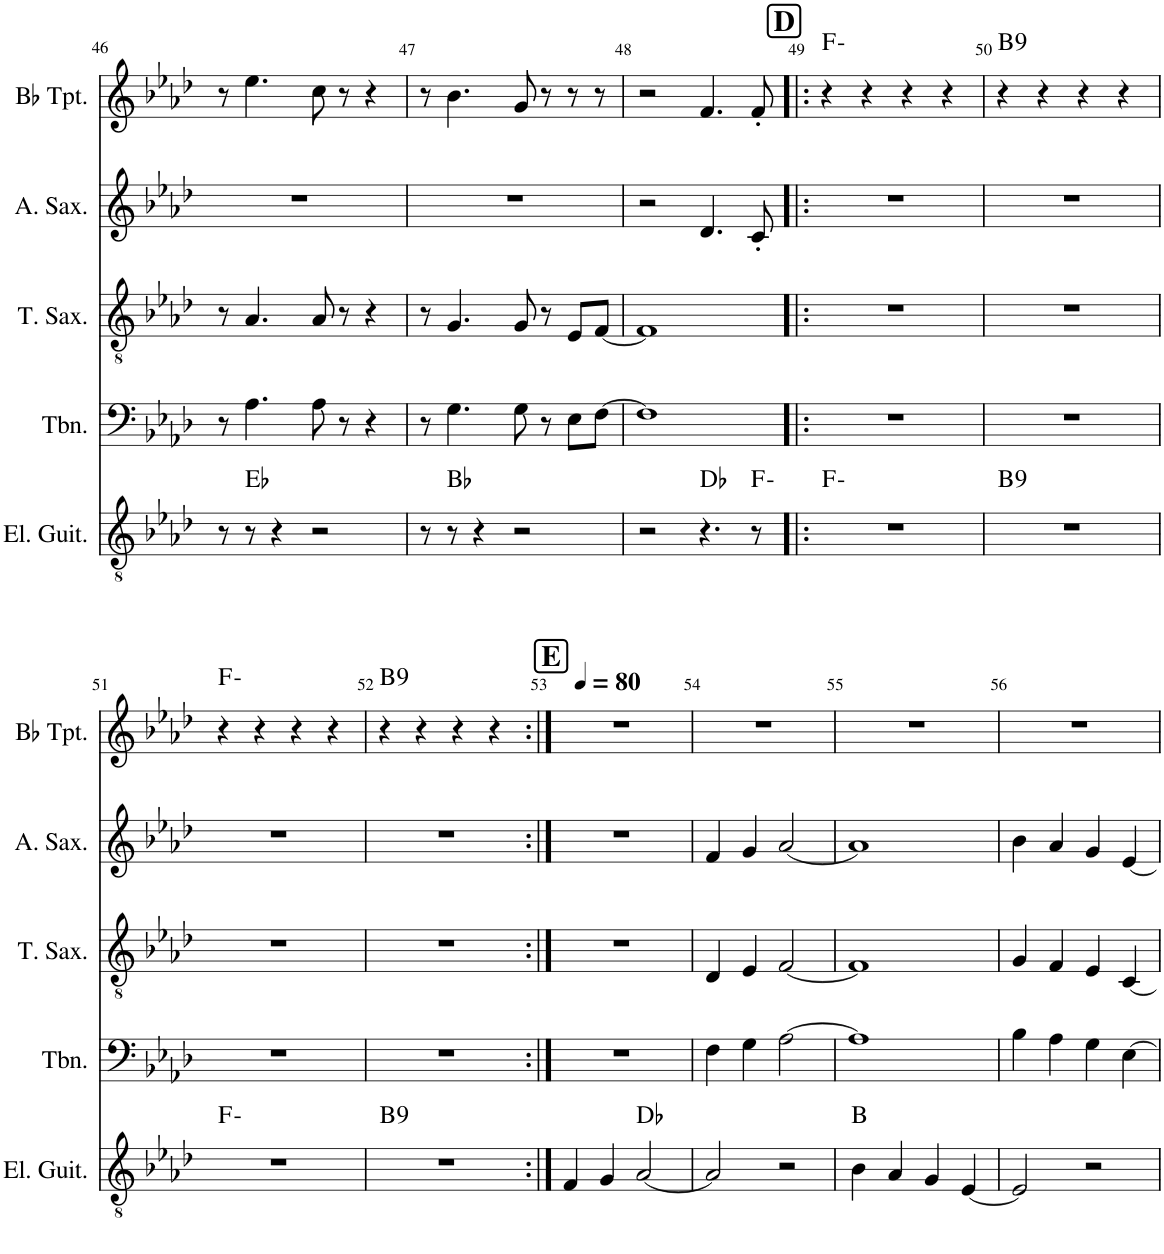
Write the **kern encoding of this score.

**kern	**harte	**kern	**kern	**kern	**kern	**harte
*part5	*part5	*part4	*part3	*part2	*part1	*part1
*staff5	*	*staff4	*staff3	*staff2	*staff1	*
*I"Electric Guitar	*	*I"Trombone	*I"Tenor Saxophone	*I"Alto Saxophone	*I"Bb Trumpet	*
*I'El. Guit.	*	*I'Tbn.	*I'T. Sax.	*I'A. Sax.	*I'Bb Tpt.	*
!!LO:PB:g=z
*clefGv2	*	*clefF4	*clefGv2	*clefG2	*clefG2	*
*	*	*	*ITrd8c14	*ITrd5c9	*ITrd1c2	*
*k[b-e-a-d-]	*	*k[b-e-a-d-]	*k[b-e-a-d-]	*k[b-e-a-d-]	*k[b-e-a-d-]	*
*M4/4	*	*M4/4	*M4/4	*M4/4	*M4/4	*
=46	=46	=46	=46	=46	=46	=46
8r	.	8r	8r	1r	8r	.
8r	Eb:maj	4.A-\	4.A-/	.	4.ee-\	.
4r	.	.	.	.	.	.
2r	.	8A-\	8A-/	.	8cc\	.
.	.	8r	8r	.	8r	.
.	.	4r	4r	.	4r	.
=47	=47	=47	=47	=47	=47	=47
8r	.	8r	8r	1r	8r	.
8r	Bb:maj	4.G\	4.G/	.	4.b-\	.
4r	.	.	.	.	.	.
2r	.	8G\	8G/	.	8g/	.
.	.	8r	8r	.	8r	.
.	.	8E-\L	8E-/L	.	8r	.
.	.	[8F\J	[8F/J	.	8r	.
=48	=48	=48	=48	=48	=48	=48
2r	.	1F]	1F]	2r	2r	.
4.r	Db:maj	.	.	4.d-/	4.f/	.
8r	F:min	.	.	8c'/	8f'/	.
!!LO:REH:place=s1:a:B:cj:fs=14:t=D
=49!|:	=49!|:	=49!|:	=49!|:	=49!|:	=49!|:	=49!|:
1r	F:min	1r	1r	1r	4r	F:min
.	.	.	.	.	4r	.
.	.	.	.	.	4r	.
.	.	.	.	.	4r	.
=50	=50	=50	=50	=50	=50	=50
!	!LO:H:kt=9	!	!	!	!	!LO:H:kt=9
1r	B:9	1r	1r	1r	4r	B:9
.	.	.	.	.	4r	.
.	.	.	.	.	4r	.
.	.	.	.	.	4r	.
!!LO:LB:g=z
=51	=51	=51	=51	=51	=51	=51
1r	F:min	1r	1r	1r	4r	F:min
.	.	.	.	.	4r	.
.	.	.	.	.	4r	.
.	.	.	.	.	4r	.
=52	=52	=52	=52	=52	=52	=52
!	!LO:H:kt=9	!	!	!	!	!LO:H:kt=9
1r	B:9	1r	1r	1r	4r	B:9
.	.	.	.	.	4r	.
.	.	.	.	.	4r	.
.	.	.	.	.	4r	.
=53:|!	=53:|!	=53:|!	=53:|!	=53:|!	=53:|!	=53:|!
!!LO:REH:place=s1:a:B:cj:fs=14:t=E
*	*	*	*	*	*MM80	*
4F/	.	1r	1r	1r	1r	.
4G/	.	.	.	.	.	.
[2A-/	Db:maj	.	.	.	.	.
=54	=54	=54	=54	=54	=54	=54
2A-/]	.	4F\	4D-/	4f/	1r	.
.	.	4G\	4E-/	4g/	.	.
2r	.	[2A-\	[2F/	[2a-/	.	.
=55	=55	=55	=55	=55	=55	=55
4B-\	B:maj	1A-]	1F]	1a-]	1r	.
4A-/	.	.	.	.	.	.
4G/	.	.	.	.	.	.
[4E-/	.	.	.	.	.	.
=56	=56	=56	=56	=56	=56	=56
2E-/]	.	4B-\	4G/	4b-\	1r	.
.	.	4A-\	4F/	4a-/	.	.
2r	.	4G\	4E-/	4g/	.	.
.	.	[4E-\	[4C/	[4e-/	.	.
=	=	=	=	=	=	=
*-	*-	*-	*-	*-	*-	*-
